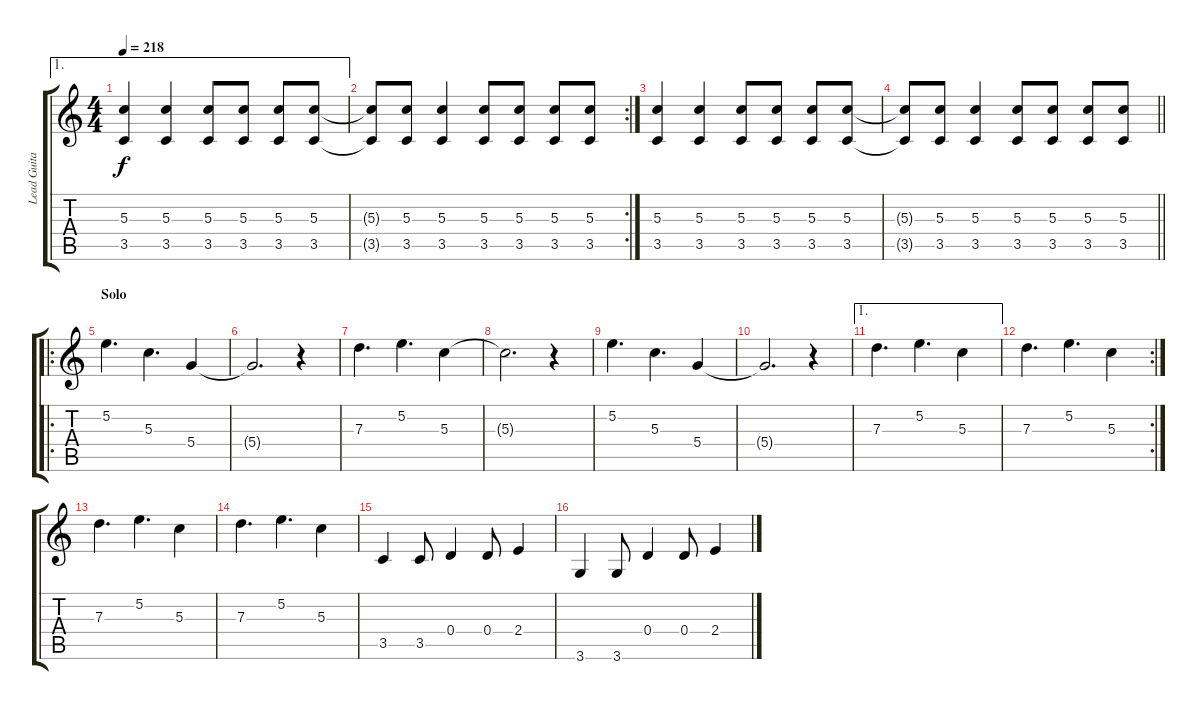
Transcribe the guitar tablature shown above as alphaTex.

\track ("Lead Guitar" "Lead Guita") {instrument distortionguitar}
\staff {score tabs}
\tuning (E4 B3 G3 D3 A2 E2) {hide}
\ae 1
\ts (4 4)
\tempo 218
\clef g2
\ks c
(5.3 3.5).4{dy f} (5.3 3.5).4 (5.3 3.5).8 (5.3 3.5).8 (5.3 3.5).8 (5.3 3.5).8 |
\rc 2
(5.3{t} 3.5{t}).8 (5.3 3.5).8 (5.3 3.5).4 (5.3 3.5).8 (5.3 3.5).8 (5.3 3.5).8 (5.3 3.5).8 |
(5.3 3.5).4 (5.3 3.5).4 (5.3 3.5).8 (5.3 3.5).8 (5.3 3.5).8 (5.3 3.5).8 |
\barLineRight lightlight
(5.3{t} 3.5{t}).8 (5.3 3.5).8 (5.3 3.5).4 (5.3 3.5).8 (5.3 3.5).8 (5.3 3.5).8 (5.3 3.5).8 |
\ro
\section ("" "Solo")
5.2.4{d} 5.3.4{d} 5.4.4 |
5.4{t}.2{d} r.4 |
7.3.4{d} 5.2.4{d} 5.3.4 |
5.3{t}.2{d} r.4 |
5.2.4{d} 5.3.4{d} 5.4.4 |
5.4{t}.2{d} r.4 |
\ae 1
7.3.4{d} 5.2.4{d} 5.3.4 |
\rc 2
7.3.4{d} 5.2.4{d} 5.3.4 |
7.3.4{d} 5.2.4{d} 5.3.4 |
7.3.4{d} 5.2.4{d} 5.3.4 |
3.5.4 3.5.8 0.4.4 0.4.8 2.4.4 |
3.6.4 3.6.8 0.4.4 0.4.8 2.4.4
